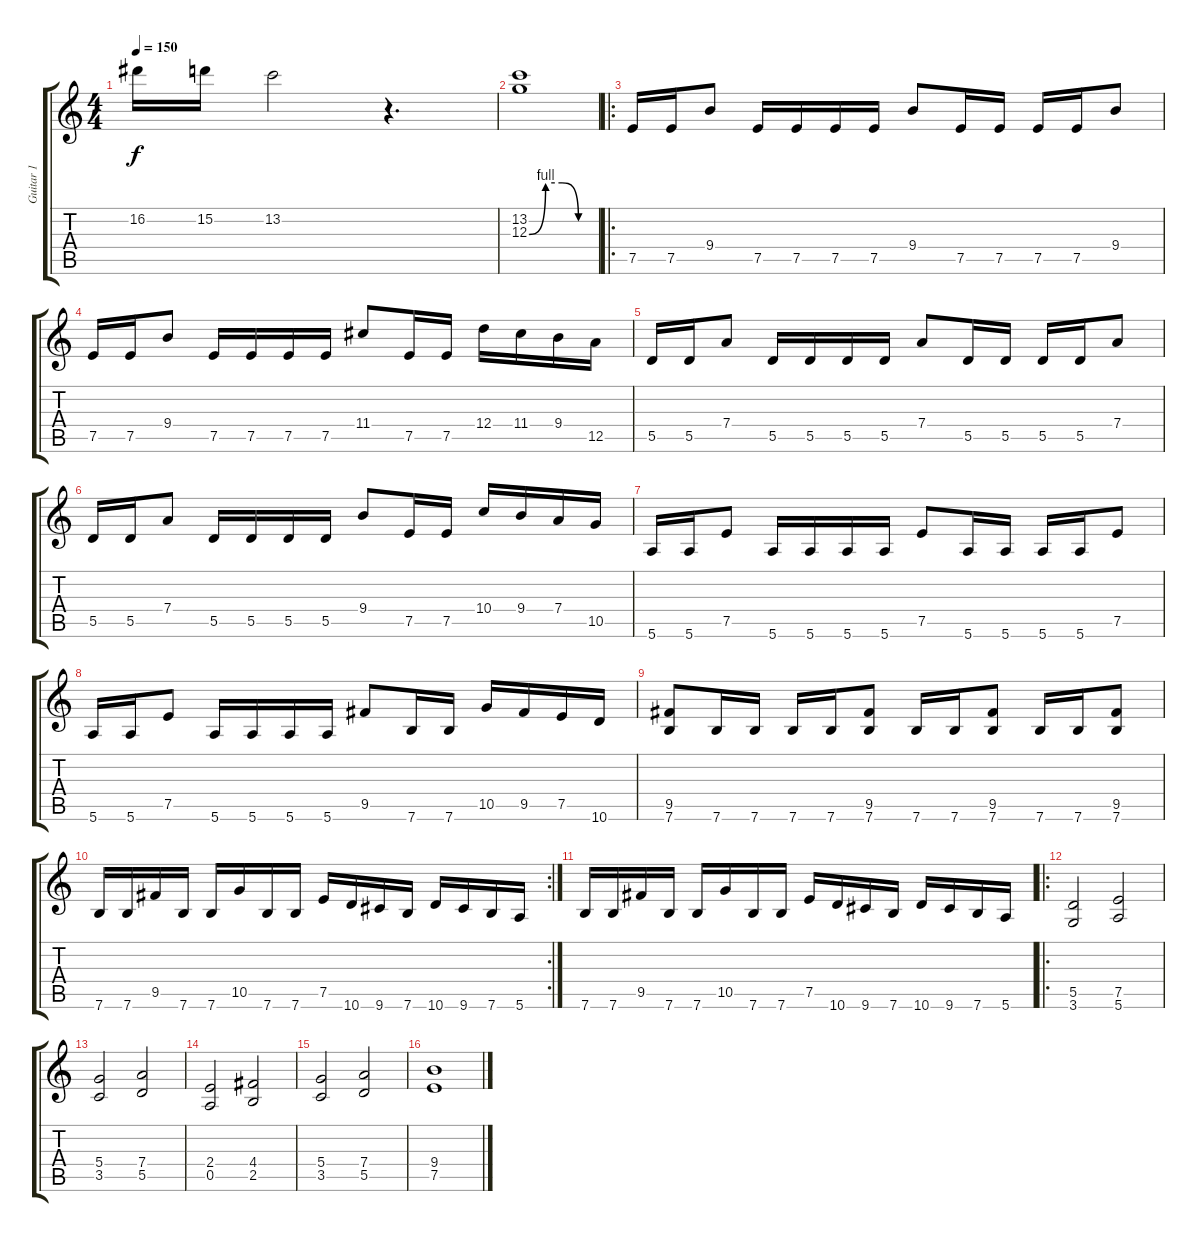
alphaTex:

\track ("Guitar 1" "Guitar 1") {instrument distortionguitar}
\staff {score tabs}
\tuning (E4 B3 G3 D3 A2 E2) {hide}
\ts (4 4)
\tempo 150
\clef g2
\ks c
16.2.16{dy f} 15.2.16 13.2.2 r.4{d} |
(13.2 12.3{be (custom 0 0 15 4 30 4 45 0 60 0)}).1 |
\ro
7.5.16 7.5.16 9.4.8 7.5.16 7.5.16 7.5.16 7.5.16 9.4.8 7.5.16 7.5.16 7.5.16 7.5.16 9.4.8 |
7.5.16 7.5.16 9.4.8 7.5.16 7.5.16 7.5.16 7.5.16 11.4.8 7.5.16 7.5.16 12.4.16 11.4.16 9.4.16 12.5.16 |
5.5.16 5.5.16 7.4.8 5.5.16 5.5.16 5.5.16 5.5.16 7.4.8 5.5.16 5.5.16 5.5.16 5.5.16 7.4.8 |
5.5.16 5.5.16 7.4.8 5.5.16 5.5.16 5.5.16 5.5.16 9.4.8 7.5.16 7.5.16 10.4.16 9.4.16 7.4.16 10.5.16 |
5.6.16 5.6.16 7.5.8 5.6.16 5.6.16 5.6.16 5.6.16 7.5.8 5.6.16 5.6.16 5.6.16 5.6.16 7.5.8 |
5.6.16 5.6.16 7.5.8 5.6.16 5.6.16 5.6.16 5.6.16 9.5.8 7.6.16 7.6.16 10.5.16 9.5.16 7.5.16 10.6.16 |
(9.5 7.6).8 7.6.16 7.6.16 7.6.16 7.6.16 (9.5 7.6).8 7.6.16 7.6.16 (9.5 7.6).8 7.6.16 7.6.16 (9.5 7.6).8 |
\rc 2
7.6.16 7.6.16 9.5.16 7.6.16 7.6.16 10.5.16 7.6.16 7.6.16 7.5.16 10.6.16 9.6.16 7.6.16 10.6.16 9.6.16 7.6.16 5.6.16 |
7.6.16 7.6.16 9.5.16 7.6.16 7.6.16 10.5.16 7.6.16 7.6.16 7.5.16 10.6.16 9.6.16 7.6.16 10.6.16 9.6.16 7.6.16 5.6.16 |
\ro
(5.5 3.6).2 (7.5 5.6).2 |
(5.4 3.5).2 (7.4 5.5).2 |
(2.4 0.5).2 (4.4 2.5).2 |
(5.4 3.5).2 (7.4 5.5).2 |
(9.4 7.5).1
